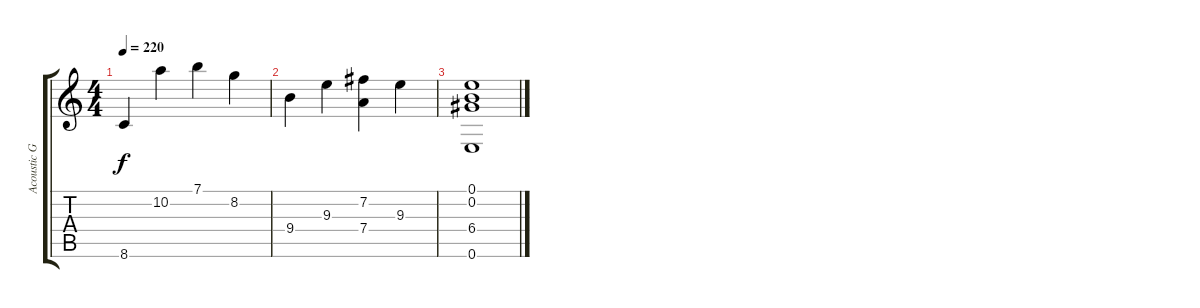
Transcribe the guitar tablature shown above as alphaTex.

\track ("Acoustic Guitar (steel)" "Acoustic G") {instrument acousticguitarsteel}
\staff {score tabs}
\tuning (E4 B3 G3 D3 A2 E2) {hide}
\ts (4 4)
\tempo 220
\clef g2
\ks c
8.6.4{dy f} 10.2.4 7.1.4 8.2.4 |
9.4.4 9.3.4 (7.2 7.4).4 9.3.4 |
(0.1 0.2 6.4 0.6).1
